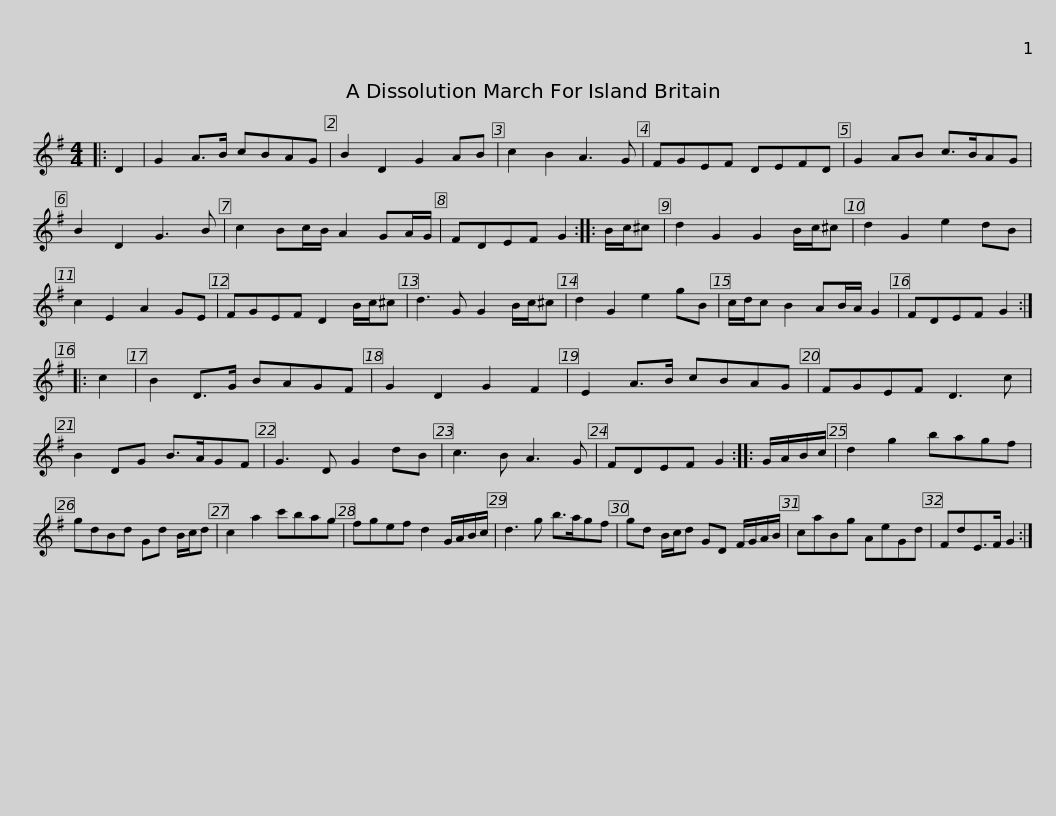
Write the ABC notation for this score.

X:1
L:1/8
M:4/4
I:linebreak $
K:G
V:1 treble
V:1
|: D2 | G2 A>B cBAG | B2 D2 G2 AB | c2 B2 A3 G | FGEF DEFD | %5
 G2 AB c>BAG | B2 D2 G3 B |$ c2 Bc/B/ A2 GA/G/ | FDEF G2 :: B/c/^c | %10
 d2 G2 G2 B/c/^c | d2 G2 e2 dB | c2 E2 A2 GE | FGEF D2 B/c/^c |$ d3 G G2 B/c/^c | %15
 d2 G2 e2 gB | c/d/c B2 AB/A/ G2 | FDEF G2 :: c2 | B2 D>G BAGF | %20
 G2 D2 G2 F2 |$ E2 A>B cBAG | FGEF D3 c | B2 DG B>AGF | G3 D G2 dB | %25
 c3 B A3 G | FDEF G2 :: G/A/B/c/ |$ d2 g2 bagf | gdBd Gd B/c/d | %30
 c2 a2 c'bag | fgef d2 G/A/B/c/ | d3 g b>agf |$ gd B/c/d GD F/G/A/B/ | caBg AeGd | %35
 FdE>F G2 :| %36
